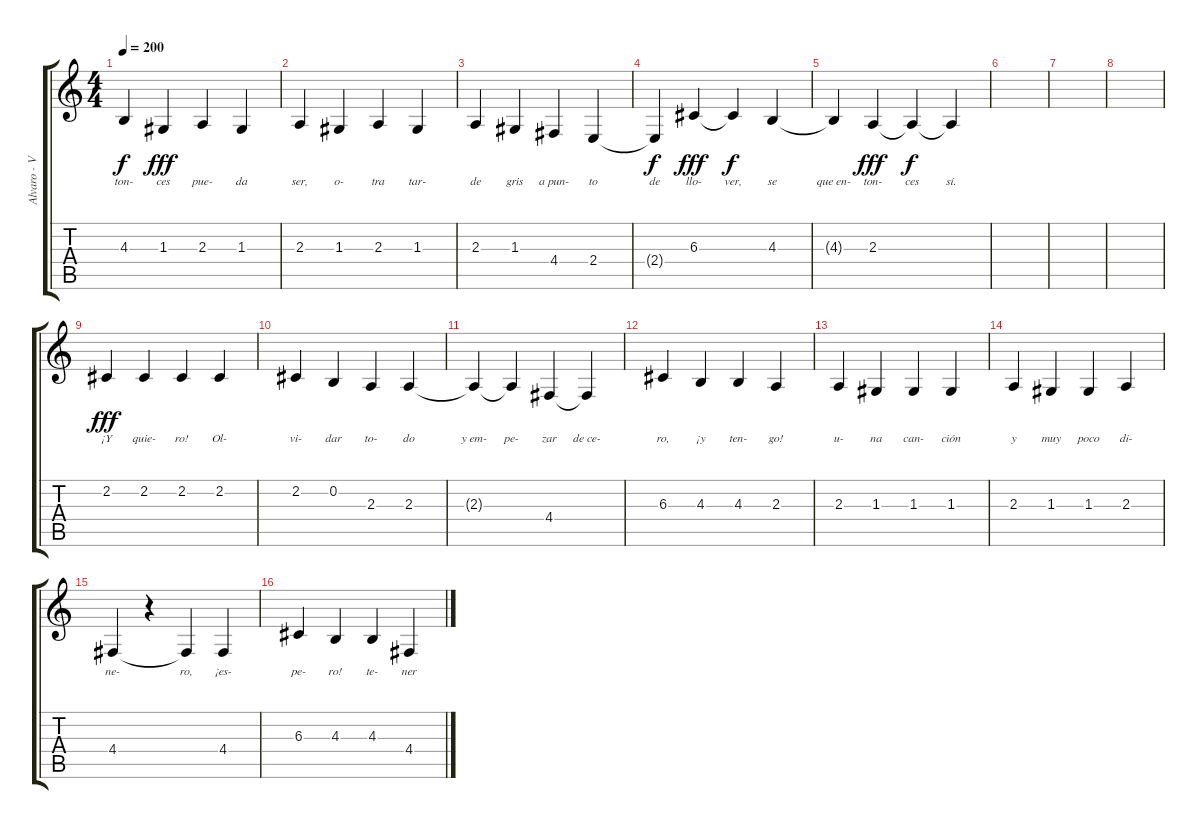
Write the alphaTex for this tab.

\track ("Alvaro - Voz" "Alvaro - V") {instrument lead6voice}
\staff {score tabs}
\tuning (E4 B3 G3 D3 A2 E2) {hide}
\ts (4 4)
\tempo 200
\clef g2
\ks c
4.3{t}.4{lyrics (0 "ton-") lyrics (1 "") lyrics (2 "") lyrics (3 "") lyrics (4 "") dy f} 1.3.4{lyrics (0 "ces") lyrics (1 "") lyrics (2 "") lyrics (3 "") lyrics (4 "") dy fff} 2.3.4{lyrics (0 "pue-") lyrics (1 "") lyrics (2 "") lyrics (3 "") lyrics (4 "")} 1.3.4{lyrics (0 "da") lyrics (1 "") lyrics (2 "") lyrics (3 "") lyrics (4 "")} |
2.3.4{lyrics (0 "ser,") lyrics (1 "") lyrics (2 "") lyrics (3 "") lyrics (4 "")} 1.3.4{lyrics (0 "o-") lyrics (1 "") lyrics (2 "") lyrics (3 "") lyrics (4 "")} 2.3.4{lyrics (0 "tra") lyrics (1 "") lyrics (2 "") lyrics (3 "") lyrics (4 "")} 1.3.4{lyrics (0 "tar-") lyrics (1 "") lyrics (2 "") lyrics (3 "") lyrics (4 "")} |
2.3.4{lyrics (0 "de") lyrics (1 "") lyrics (2 "") lyrics (3 "") lyrics (4 "")} 1.3.4{lyrics (0 "gris") lyrics (1 "") lyrics (2 "") lyrics (3 "") lyrics (4 "")} 4.4.4{lyrics (0 "a pun-") lyrics (1 "") lyrics (2 "") lyrics (3 "") lyrics (4 "")} 2.4.4{lyrics (0 "to") lyrics (1 "") lyrics (2 "") lyrics (3 "") lyrics (4 "")} |
2.4{t}.4{lyrics (0 "de") lyrics (1 "") lyrics (2 "") lyrics (3 "") lyrics (4 "") dy f} 6.3.4{lyrics (0 "llo-") lyrics (1 "") lyrics (2 "") lyrics (3 "") lyrics (4 "") dy fff} 6.3{t}.4{lyrics (0 "ver,") lyrics (1 "") lyrics (2 "") lyrics (3 "") lyrics (4 "") dy f} 4.3.4{lyrics (0 "se") lyrics (1 "") lyrics (2 "") lyrics (3 "") lyrics (4 "")} |
4.3{t}.4{lyrics (0 "que en-") lyrics (1 "") lyrics (2 "") lyrics (3 "") lyrics (4 "")} 2.3.4{lyrics (0 "ton-") lyrics (1 "") lyrics (2 "") lyrics (3 "") lyrics (4 "") dy fff} 2.3{t}.4{lyrics (0 "ces") lyrics (1 "") lyrics (2 "") lyrics (3 "") lyrics (4 "") dy f} 2.3{t}.4{lyrics (0 "sí.") lyrics (1 "") lyrics (2 "") lyrics (3 "") lyrics (4 "")} |
|
|
|
2.2.4{lyrics (0 "¡Y") lyrics (1 "") lyrics (2 "") lyrics (3 "") lyrics (4 "") dy fff} 2.2.4{lyrics (0 "quie-") lyrics (1 "") lyrics (2 "") lyrics (3 "") lyrics (4 "")} 2.2.4{lyrics (0 "ro!") lyrics (1 "") lyrics (2 "") lyrics (3 "") lyrics (4 "")} 2.2.4{lyrics (0 "Ol-") lyrics (1 "") lyrics (2 "") lyrics (3 "") lyrics (4 "")} |
2.2.4{lyrics (0 "vi-") lyrics (1 "") lyrics (2 "") lyrics (3 "") lyrics (4 "")} 0.2.4{lyrics (0 "dar") lyrics (1 "") lyrics (2 "") lyrics (3 "") lyrics (4 "")} 2.3.4{lyrics (0 "to-") lyrics (1 "") lyrics (2 "") lyrics (3 "") lyrics (4 "")} 2.3.4{lyrics (0 "do") lyrics (1 "") lyrics (2 "") lyrics (3 "") lyrics (4 "")} |
2.3{t}.4{lyrics (0 "y em-") lyrics (1 "") lyrics (2 "") lyrics (3 "") lyrics (4 "")} 2.3{t}.4{lyrics (0 "pe-") lyrics (1 "") lyrics (2 "") lyrics (3 "") lyrics (4 "")} 4.4.4{lyrics (0 "zar") lyrics (1 "") lyrics (2 "") lyrics (3 "") lyrics (4 "")} 4.4{t}.4{lyrics (0 "de ce-") lyrics (1 "") lyrics (2 "") lyrics (3 "") lyrics (4 "")} |
6.3.4{lyrics (0 "ro,") lyrics (1 "") lyrics (2 "") lyrics (3 "") lyrics (4 "")} 4.3.4{lyrics (0 "¡y") lyrics (1 "") lyrics (2 "") lyrics (3 "") lyrics (4 "")} 4.3.4{lyrics (0 "ten-") lyrics (1 "") lyrics (2 "") lyrics (3 "") lyrics (4 "")} 2.3.4{lyrics (0 "go!") lyrics (1 "") lyrics (2 "") lyrics (3 "") lyrics (4 "")} |
2.3.4{lyrics (0 "u-") lyrics (1 "") lyrics (2 "") lyrics (3 "") lyrics (4 "")} 1.3.4{lyrics (0 "na") lyrics (1 "") lyrics (2 "") lyrics (3 "") lyrics (4 "")} 1.3.4{lyrics (0 "can-") lyrics (1 "") lyrics (2 "") lyrics (3 "") lyrics (4 "")} 1.3.4{lyrics (0 "ción") lyrics (1 "") lyrics (2 "") lyrics (3 "") lyrics (4 "")} |
2.3.4{lyrics (0 "y") lyrics (1 "") lyrics (2 "") lyrics (3 "") lyrics (4 "")} 1.3.4{lyrics (0 "muy") lyrics (1 "") lyrics (2 "") lyrics (3 "") lyrics (4 "")} 1.3.4{lyrics (0 "poco") lyrics (1 "") lyrics (2 "") lyrics (3 "") lyrics (4 "")} 2.3.4{lyrics (0 "di-") lyrics (1 "") lyrics (2 "") lyrics (3 "") lyrics (4 "")} |
4.4.4{lyrics (0 "ne-") lyrics (1 "") lyrics (2 "") lyrics (3 "") lyrics (4 "")} r.4 4.4{t}.4{lyrics (0 "ro,") lyrics (1 "") lyrics (2 "") lyrics (3 "") lyrics (4 "")} 4.4.4{lyrics (0 "¡es-") lyrics (1 "") lyrics (2 "") lyrics (3 "") lyrics (4 "")} |
6.3.4{lyrics (0 "pe-") lyrics (1 "") lyrics (2 "") lyrics (3 "") lyrics (4 "")} 4.3.4{lyrics (0 "ro!") lyrics (1 "") lyrics (2 "") lyrics (3 "") lyrics (4 "")} 4.3.4{lyrics (0 "te-") lyrics (1 "") lyrics (2 "") lyrics (3 "") lyrics (4 "")} 4.4.4{lyrics (0 "ner") lyrics (1 "") lyrics (2 "") lyrics (3 "") lyrics (4 "")}
